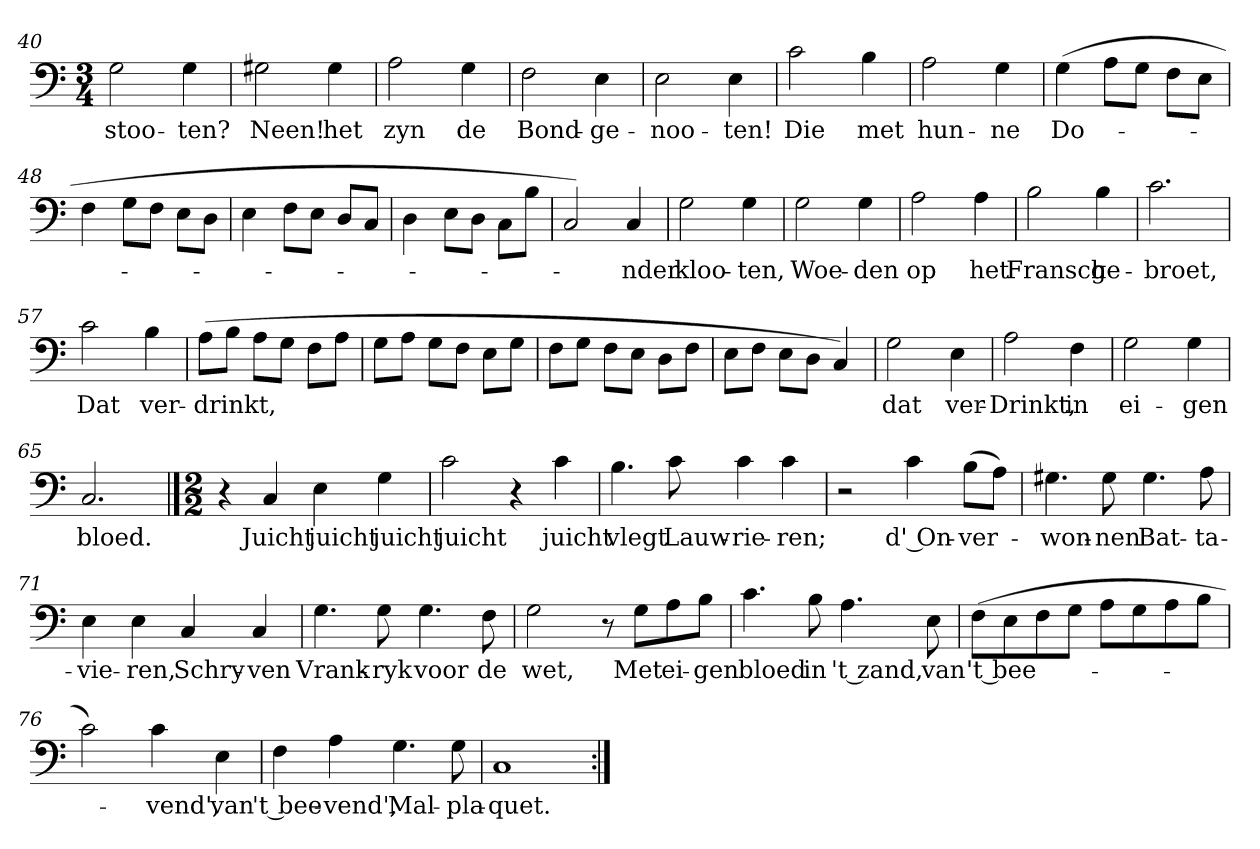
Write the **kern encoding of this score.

**kern	**text
*part1	*part1
*staff1	*staff1
*clefF4	*
*k[]	*
*C:	*
*M3/4	*
=40	=40
2G	-stoo-
4G	-ten?
=41	=41
2G#X	Neen!
4G#	het
=42	=42
2A	zyn
4G	de
=43	=43
2F	Bond-
4E	-ge-
=44	=44
2E	-noo-
4E	-ten!
=45	=45
2c	Die
4B	met
=46	=46
2A	hun-
4G	-ne
=47	=47
(4G	Do-
8A\L	.
8G\J	.
8F\L	.
8E\J	.
=48	=48
4F	.
8G\L	.
8F\J	.
8E\L	.
8D\J	.
=49	=49
4E	.
8F\L	.
8E\J	.
8D/L	.
8C/J	.
=50	=50
4D	.
8E\L	.
8D\J	.
8C\L	.
8B\J	.
=51	=51
2C)	.
4C	-nder
=52	=52
2G	kloo-
4G	-ten,
=53	=53
2G	Woe-
4G	-den
=54	=54
2A	op
4A	het
=55	=55
2B	Fransch
4B	ge-
=56	=56
2.c	-broet,
=57	=57
2c	Dat
4B	ver-
=58	=58
(8A\L	-drinkt,
8B\J	.
8A\L	.
8G\J	.
8F\L	.
8A\J	.
=59	=59
8G\L	.
8A\J	.
8G\L	.
8F\J	.
8E\L	.
8G\J	.
=60	=60
8F\L	.
8G\J	.
8F\L	.
8E\J	.
8D\L	.
8F\J	.
=61	=61
8E\L	.
8F\J	.
8E\L	.
8D\J	.
4C)	.
=62	=62
2G	dat
4E	ver-
=63	=63
2A	-Drinkt,
4F	in
=64	=64
2G	ei-
4G	-gen
=65	=65
2.C	bloed.
==66	==66
*M2/2	*
4r	.
4C	Juicht
4E	juicht
4G	juicht
=67	=67
2c	juicht
4r	.
4c	juicht
=68	=68
4.B	vlegt
8c	Lauw-
4c	-rie-
4c	-ren;
=69	=69
2r	.
4c	d' On-
(8B\L	-ver-
8A\J)	.
=70	=70
4.G#X	-won-
8G#	-nen
4.G#	Bat-
8A	-ta-
=71	=71
4E	-vie-
4E	-ren,
4C	Schry-
4C	-ven
=72	=72
4.G	Vrank-
8G	-ryk
4.G	voor
8F	de
=73	=73
2G	wet,
8r	.
8G\L	Met
8A\	ei-
8B\J	-gen
=74	=74
4.c	bloed
8B	in
4.A	't zand,
8E	van
=75	=75
(8F\L	't bee-
8E\	.
8F\	.
8G\J	.
8A\L	.
8G\	.
8A\	.
8B\J	.
=76	=76
2c)	.
4c	-vend',
4E	van
=77	=77
4F	't bee-
4A	-vend',
4.G	Mal-
8G	-pla-
=78	=78
1C	-quet.
=:|!	=:|!
*-	*-
